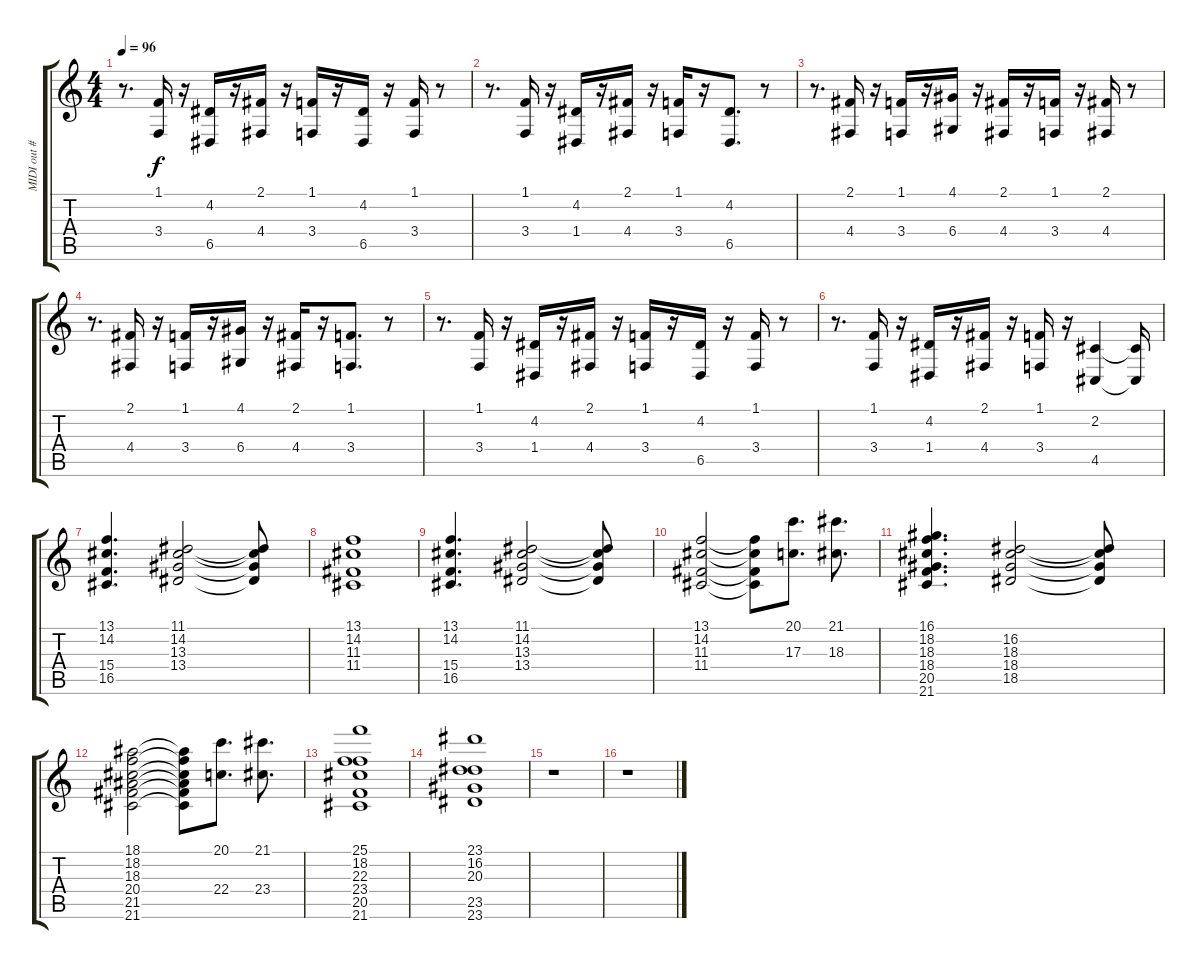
\track ("MIDI out #5" "MIDI out #") {instrument violin}
\staff {score tabs}
\tuning (E4 B3 G3 D3 A2 E2) {hide}
\ts (4 4)
\tempo 96
\clef g2
\ks c
r.8{d dy f} (1.1 3.4).16 r.16 (4.2 6.5).16 r.16 (2.1 4.4).16 r.16 (1.1 3.4).16 r.16 (4.2 6.5).16 r.16 (1.1 3.4).16 r.8 |
r.8{d} (1.1 3.4).16 r.16 (4.2 1.4).16 r.16 (2.1 4.4).16 r.16 (1.1 3.4).16 r.16 (4.2 6.5).8{d} r.8 |
r.8{d} (2.1 4.4).16 r.16 (1.1 3.4).16 r.16 (4.1 6.4).16 r.16 (2.1 4.4).16 r.16 (1.1 3.4).16 r.16 (2.1 4.4).16 r.8 |
r.8{d} (2.1 4.4).16 r.16 (1.1 3.4).16 r.16 (4.1 6.4).16 r.16 (2.1 4.4).16 r.16 (1.1 3.4).8{d} r.8 |
r.8{d} (1.1 3.4).16 r.16 (4.2 1.4).16 r.16 (2.1 4.4).16 r.16 (1.1 3.4).16 r.16 (4.2 6.5).16 r.16 (1.1 3.4).16 r.8 |
r.8{d} (1.1 3.4).16 r.16 (4.2 1.4).16 r.16 (2.1 4.4).16 r.16 (1.1 3.4).16 r.16 (2.2 4.5).4 (2.2{t} 4.5{t}).16 |
(13.1 14.2 15.4 16.5).4{d} (11.1 14.2 13.3 13.4).2 (11.1{t} 14.2{t} 13.3{t} 13.4{t}).8 |
(13.1 14.2 11.3 11.4).1 |
(13.1 14.2 15.4 16.5).4{d} (11.1 14.2 13.3 13.4).2 (11.1{t} 14.2{t} 13.3{t} 13.4{t}).8 |
(13.1 14.2 11.3 11.4).2 (13.1{t} 14.2{t} 11.3{t} 11.4{t}).8 (20.1 17.3).8{d} (21.1 18.3).8{d} |
(16.1 18.2 18.3 18.4 20.5 21.6).4{d} (16.2 18.3 18.4 18.5).2 (16.2{t} 18.3{t} 18.4{t} 18.5{t}).8 |
(18.1 18.2 18.3 20.4 21.5 21.6).2 (18.1{t} 18.2{t} 18.3{t} 20.4{t} 21.5{t} 21.6{t}).8 (20.1 22.4).8{d} (21.1 23.4).8{d} |
(25.1 18.2 22.3 23.4 20.5 21.6).1 |
(23.1 16.2 20.3 23.5 23.6).1 |
r.1 |
r.1
